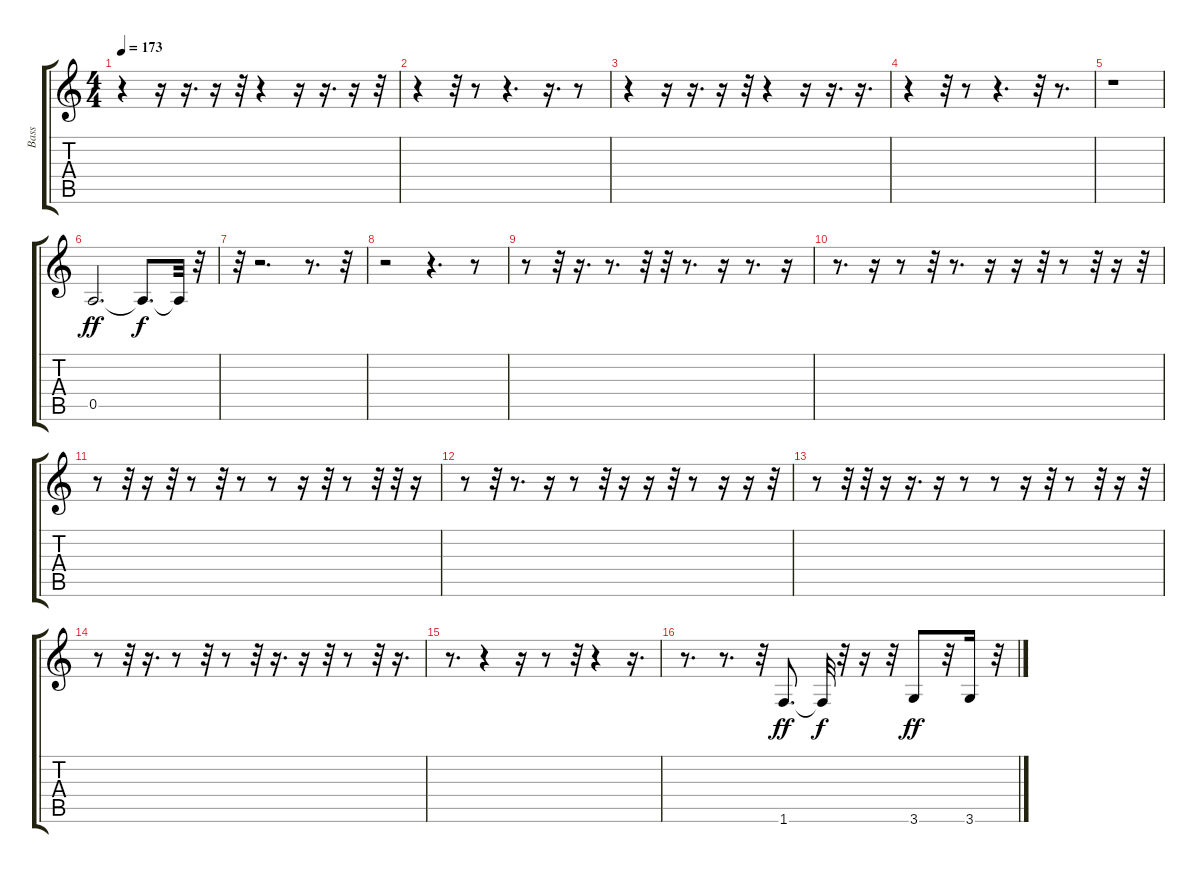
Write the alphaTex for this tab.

\track ("Bass" "Bass") {instrument electricbassfinger}
\staff {score tabs}
\tuning (E4 B3 G3 D3 A2 E2) {hide}
\ts (4 4)
\tempo 173
\clef g2
\ks c
r.4{dy f} r.16 r.16{d} r.16 r.32 r.4 r.16 r.16{d} r.16 r.32 |
r.4 r.32 r.8 r.4{d} r.16{d} r.8 |
r.4 r.16 r.16{d} r.16 r.32 r.4 r.16 r.16{d} r.16{d} |
r.4 r.32 r.8 r.4{d} r.32 r.8{d} |
r.1 |
0.5.2{d dy ff} 0.5{t}.8{d dy f} 0.5{t}.32 r.32 |
r.32 r.2{d} r.8{d} r.32 |
r.2 r.4{d} r.8 |
r.8 r.32 r.16{d} r.8{d} r.32 r.32 r.8{d} r.16 r.8{d} r.16 |
r.8{d} r.16 r.8 r.32 r.8{d} r.16 r.16 r.32 r.8 r.32 r.16 r.32 |
r.8 r.32 r.16 r.32 r.8 r.32 r.8 r.8 r.16 r.32 r.8 r.32 r.32 r.16 |
r.8 r.32 r.8{d} r.16 r.8 r.32 r.16 r.16 r.32 r.8 r.16 r.16 r.32 |
r.8 r.32 r.32 r.16 r.16{d} r.16 r.8 r.8 r.16 r.32 r.8 r.32 r.16 r.32 |
r.8 r.32 r.16{d} r.8 r.32 r.8 r.32 r.16{d} r.16 r.32 r.8 r.32 r.16{d} |
r.8{d} r.4 r.16 r.8 r.32 r.4 r.16{d} |
r.8{d} r.8{d} r.32 1.6.8{d dy ff} 1.6{t}.32{dy f} r.32 r.16 r.32 3.6.8{dy ff} r.32 3.6.16 r.32
